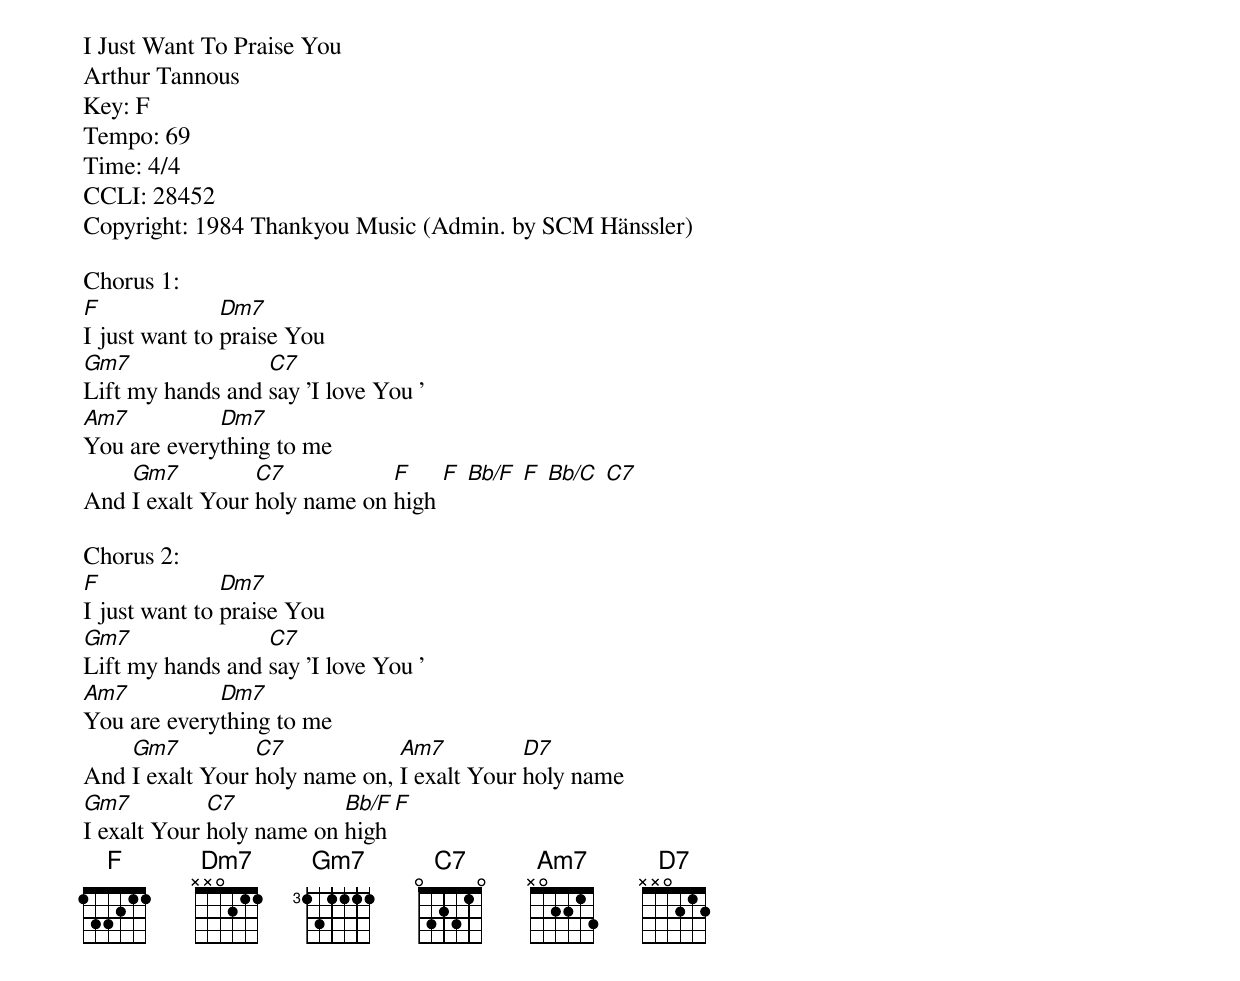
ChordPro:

I Just Want To Praise You
Arthur Tannous
Key: F
Tempo: 69
Time: 4/4
CCLI: 28452
Copyright: 1984 Thankyou Music (Admin. by SCM Hänssler)

Chorus 1:
[F]I just want to [Dm7]praise You
[Gm7]Lift my hands and [C7]say 'I love You '
[Am7]You are every[Dm7]thing to me
And [Gm7]I exalt Your [C7]holy name on [F]high [F] [Bb/F] [F] [Bb/C] [C7]

Chorus 2:
[F]I just want to [Dm7]praise You
[Gm7]Lift my hands and [C7]say 'I love You '
[Am7]You are every[Dm7]thing to me
And [Gm7]I exalt Your [C7]holy name on, [Am7]I exalt Your [D7]holy name
[Gm7]I exalt Your [C7]holy name on [Bb/F]high [F]
